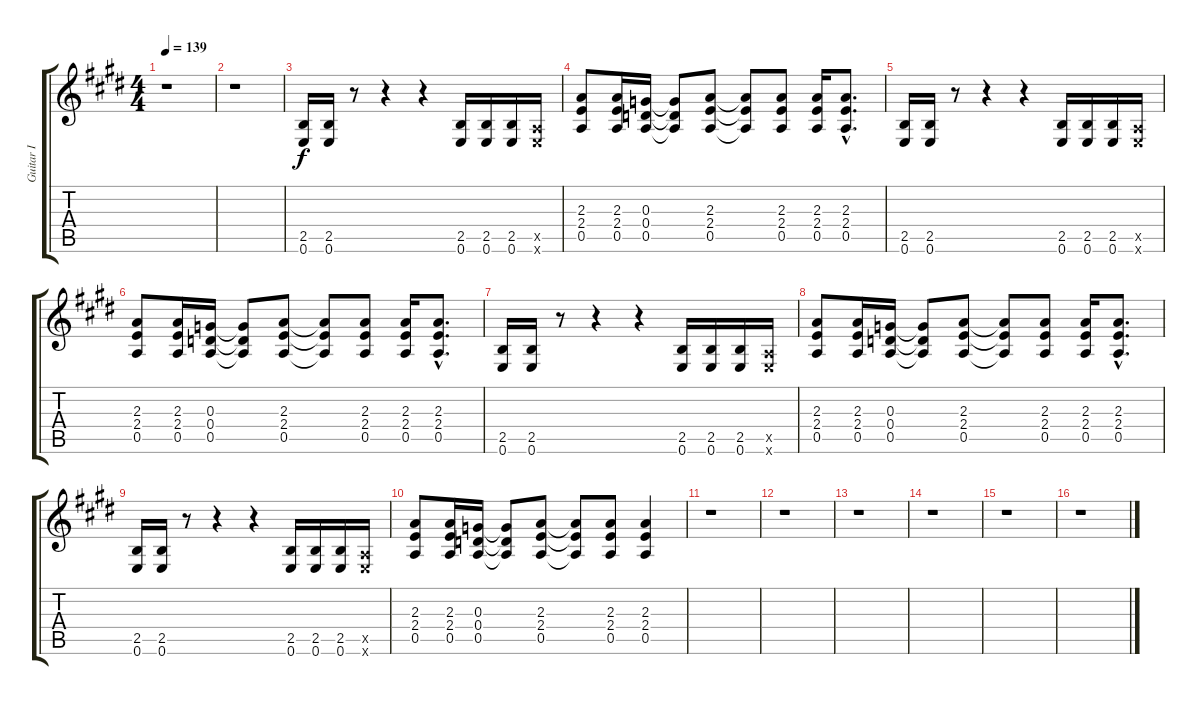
\track ("Guitar I" "Guitar I") {instrument overdrivenguitar}
\staff {score tabs}
\tuning (E4 B3 G3 D3 A2 E2) {hide}
\ts (4 4)
\tempo 139
\clef g2
\ks e
r.1{dy f} |
r.1 |
(2.5 0.6).16 (2.5 0.6).16 r.8 r.4 r.4 (2.5 0.6).16 (2.5 0.6).16 (2.5 0.6).16 (0.5{x} 0.6{x}).16 |
(2.3 2.4 0.5).8 (2.3 2.4 0.5).16 (0.3 0.4 0.5).16 (0.3{t} 0.4{t} 0.5{t}).8 (2.3 2.4 0.5).8 (2.3{t} 2.4{t} 0.5{t}).8 (2.3 2.4 0.5).8 (2.3 2.4 0.5).16 (2.3{hac} 2.4{hac} 0.5{hac}).8{d} |
(2.5 0.6).16 (2.5 0.6).16 r.8 r.4 r.4 (2.5 0.6).16 (2.5 0.6).16 (2.5 0.6).16 (0.5{x} 0.6{x}).16 |
(2.3 2.4 0.5).8 (2.3 2.4 0.5).16 (0.3 0.4 0.5).16 (0.3{t} 0.4{t} 0.5{t}).8 (2.3 2.4 0.5).8 (2.3{t} 2.4{t} 0.5{t}).8 (2.3 2.4 0.5).8 (2.3 2.4 0.5).16 (2.3{hac} 2.4{hac} 0.5{hac}).8{d} |
(2.5 0.6).16 (2.5 0.6).16 r.8 r.4 r.4 (2.5 0.6).16 (2.5 0.6).16 (2.5 0.6).16 (0.5{x} 0.6{x}).16 |
(2.3 2.4 0.5).8 (2.3 2.4 0.5).16 (0.3 0.4 0.5).16 (0.3{t} 0.4{t} 0.5{t}).8 (2.3 2.4 0.5).8 (2.3{t} 2.4{t} 0.5{t}).8 (2.3 2.4 0.5).8 (2.3 2.4 0.5).16 (2.3{hac} 2.4{hac} 0.5{hac}).8{d} |
(2.5 0.6).16 (2.5 0.6).16 r.8 r.4 r.4 (2.5 0.6).16 (2.5 0.6).16 (2.5 0.6).16 (0.5{x} 0.6{x}).16 |
(2.3 2.4 0.5).8 (2.3 2.4 0.5).16 (0.3 0.4 0.5).16 (0.3{t} 0.4{t} 0.5{t}).8 (2.3 2.4 0.5).8 (2.3{t} 2.4{t} 0.5{t}).8 (2.3 2.4 0.5).8 (2.3 2.4 0.5).4 |
r.1 |
r.1 |
r.1 |
r.1 |
r.1 |
r.1
